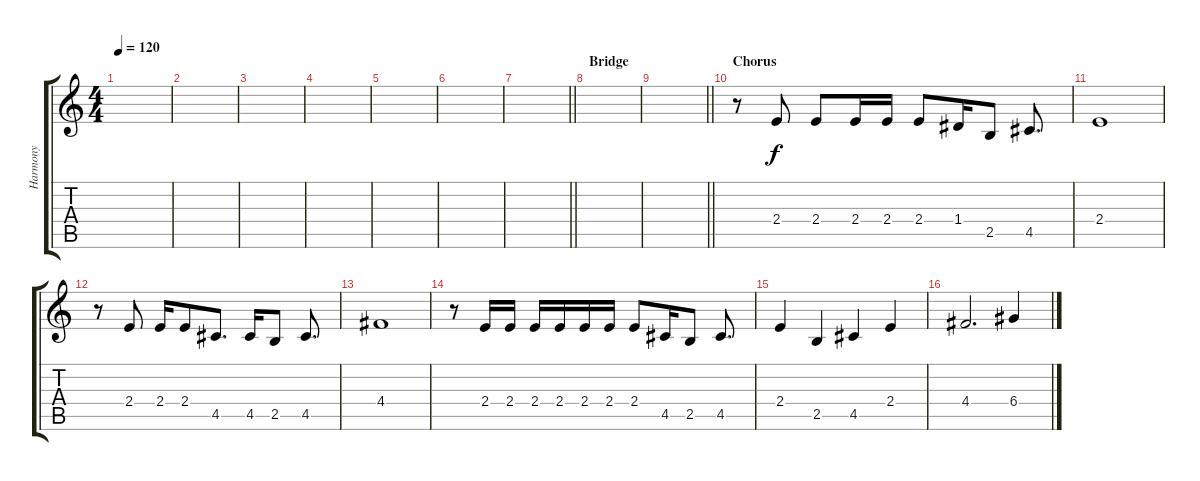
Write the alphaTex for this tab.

\track ("Harmony" "Harmony") {instrument flute}
\staff {score tabs}
\tuning (E5 B4 G4 D4 A3 E3) {hide}
\ts (4 4)
\tempo 120
\clef g2
\ks c
|
|
|
|
|
|
\barLineRight lightlight
|
\section ("" "Bridge")
|
\barLineRight lightlight
|
\section ("" "Chorus")
r.8 2.4.8 2.4.8 2.4.16 2.4.16 2.4.8 1.4.16 2.5.8 4.5.8{d} |
2.4.1 |
r.8 2.4.8 2.4.16 2.4.8 4.5.8{d} 4.5.16 2.5.8 4.5.8{d} |
4.4.1 |
r.8 2.4.16 2.4.16 2.4.16 2.4.16 2.4.16 2.4.16 2.4.8 4.5.16 2.5.8 4.5.8{d} |
2.4.4 2.5.4 4.5.4 2.4.4 |
4.4.2{d} 6.4.4
